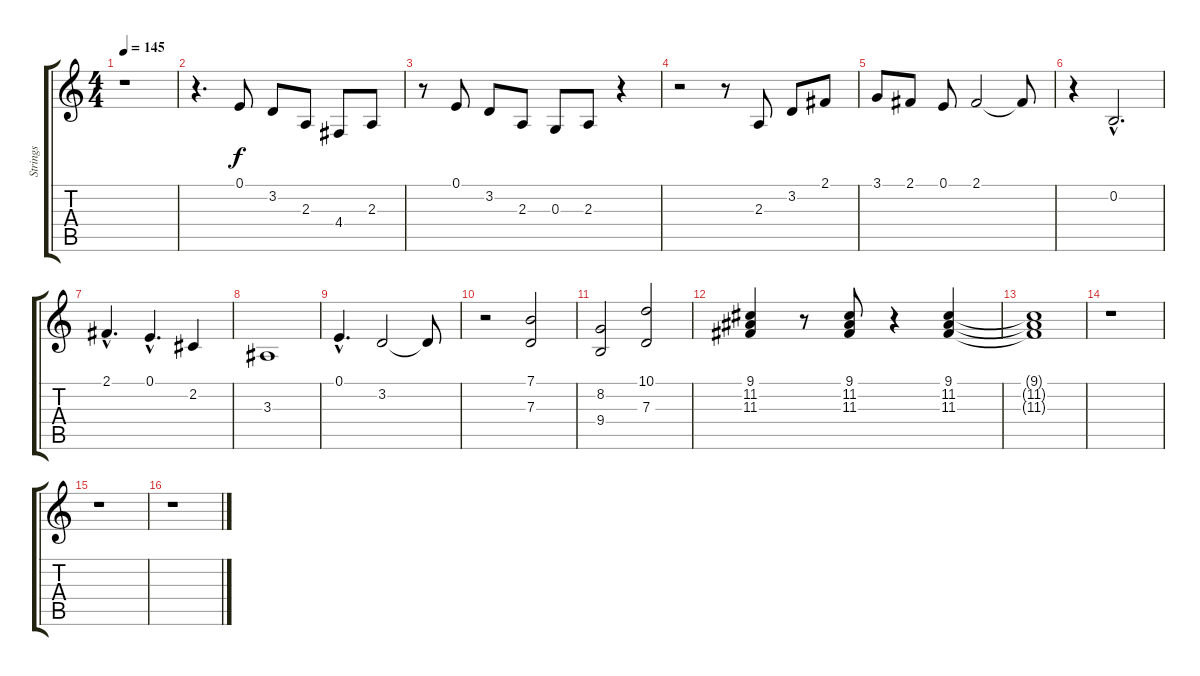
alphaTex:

\track ("Strings" "Strings") {instrument stringensemble2}
\staff {score tabs}
\tuning (E4 B3 G3 D3 A2 E2) {hide}
\ts (4 4)
\tempo 145
\clef g2
\ks c
r.1{dy f} |
r.4{d} 0.1.8 3.2.8 2.3.8 4.4.8 2.3.8 |
r.8 0.1.8 3.2.8 2.3.8 0.3.8 2.3.8 r.4 |
r.2 r.8 2.3.8 3.2.8 2.1.8 |
3.1.8 2.1.8 0.1.8 2.1.2 2.1{t}.8 |
r.4 0.2{hac}.2{d} |
2.1{hac}.4{d} 0.1{hac}.4{d} 2.2.4 |
3.3.1 |
0.1{hac}.4{d} 3.2.2 3.2{t}.8 |
r.2 (7.1 7.3).2 |
(8.2 9.4).2 (10.1 7.3).2 |
(9.1 11.2 11.3).4 r.8 (9.1 11.2 11.3).8 r.4 (9.1 11.2 11.3).4 |
(9.1{t} 11.2{t} 11.3{t}).1 |
r.1 |
r.1 |
r.1
